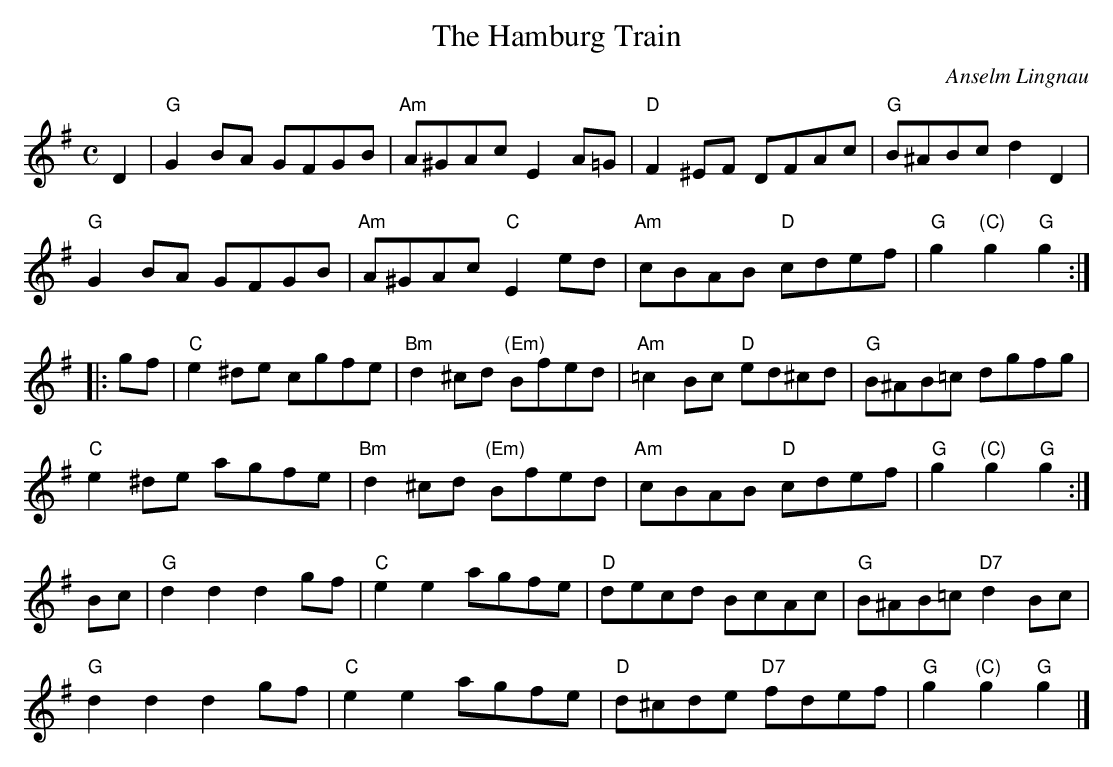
X:1
T:The Hamburg Train
C:Anselm Lingnau
M:C
L:1/8
K:G
D2|"G"G2 BA GFGB|"Am"A^GAc E2 A=G|"D"F2 ^EF DFAc|"G"B^ABc d2 D2|
   "G"G2 BA GFGB|"Am"A^GAc "C"E2 ed|"Am"cBAB "D"cdef|"G"g2 "(C)"g2 "G"g2::
gf|"C"e2 ^de cgfe|"Bm"d2 ^cd "(Em)"Bfed|"Am"=c2 Bc "D"ed^cd|"G"B^AB=c dgfg|
   "C"e2 ^de agfe|"Bm"d2 ^cd "(Em)"Bfed|"Am"cBAB "D"cdef|"G"g2 "(C)"g2 "G"g2:|
Bc|"G"d2 d2 d2 gf|"C"e2 e2 agfe|"D"decd BcAc|"G"B^AB=c "D7"d2 Bc|
   "G"d2 d2 d2 gf|"C"e2 e2 agfe|"D"d^cde "D7"fdef|"G"g2 "(C)"g2 "G"g2|]
